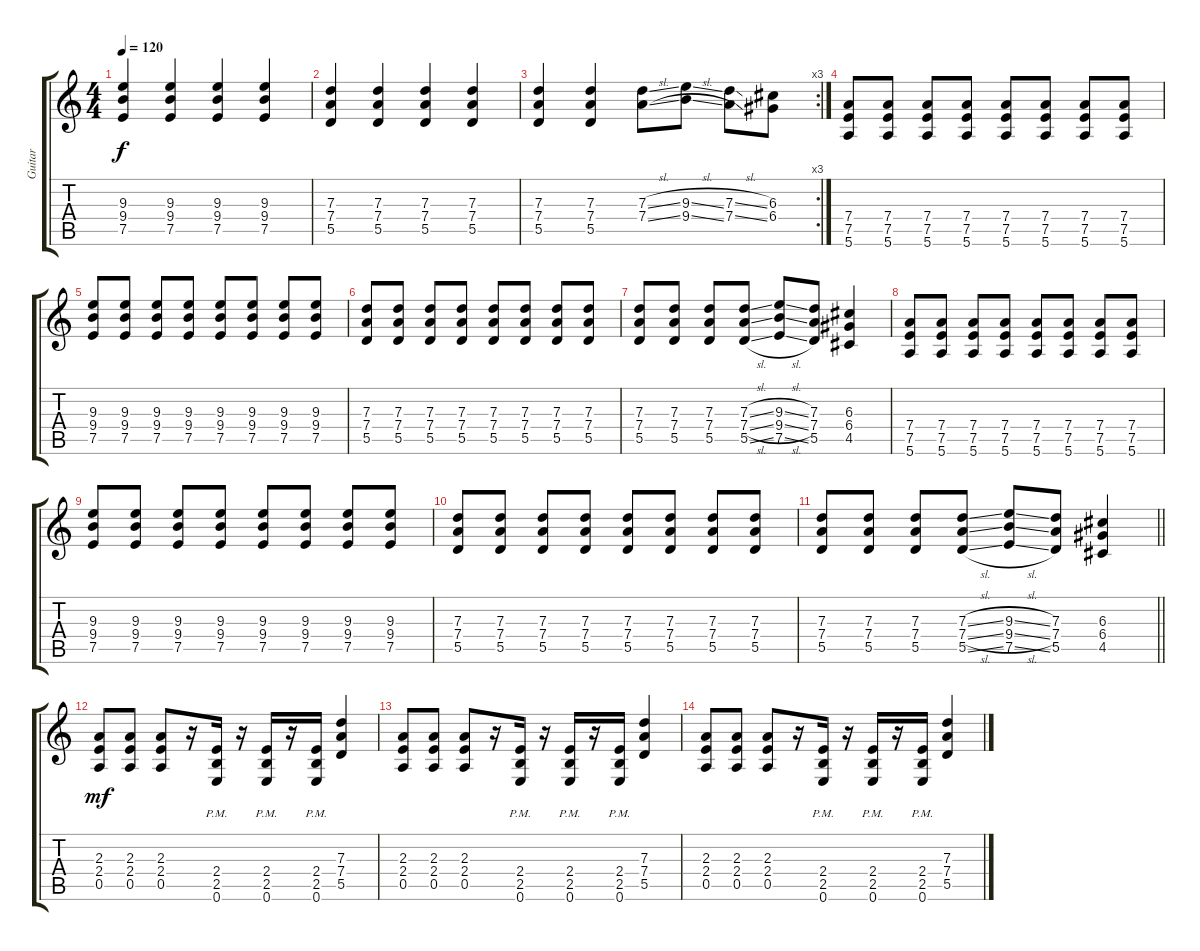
\track ("Guitar" "Guitar") {instrument overdrivenguitar}
\staff {score tabs}
\tuning (E4 B3 G3 D3 A2 E2) {hide}
\ts (4 4)
\tempo 120
\clef g2
\ks c
(9.3 9.4 7.5).4{dy f} (9.3 9.4 7.5).4 (9.3 9.4 7.5).4 (9.3 9.4 7.5).4 |
(7.3 7.4 5.5).4 (7.3 7.4 5.5).4 (7.3 7.4 5.5).4 (7.3 7.4 5.5).4 |
\rc 3
(7.3 7.4 5.5).4 (7.3 7.4 5.5).4 (7.3{sl} 7.4{sl}).8 (9.3{sl} 9.4{sl}).8 (7.3{sl} 7.4{sl}).8 (6.3 6.4).8 |
(7.4 7.5 5.6).8 (7.4 7.5 5.6).8 (7.4 7.5 5.6).8 (7.4 7.5 5.6).8 (7.4 7.5 5.6).8 (7.4 7.5 5.6).8 (7.4 7.5 5.6).8 (7.4 7.5 5.6).8 |
(9.3 9.4 7.5).8 (9.3 9.4 7.5).8 (9.3 9.4 7.5).8 (9.3 9.4 7.5).8 (9.3 9.4 7.5).8 (9.3 9.4 7.5).8 (9.3 9.4 7.5).8 (9.3 9.4 7.5).8 |
(7.3 7.4 5.5).8 (7.3 7.4 5.5).8 (7.3 7.4 5.5).8 (7.3 7.4 5.5).8 (7.3 7.4 5.5).8 (7.3 7.4 5.5).8 (7.3 7.4 5.5).8 (7.3 7.4 5.5).8 |
(7.3 7.4 5.5).8 (7.3 7.4 5.5).8 (7.3 7.4 5.5).8 (7.3{sl} 7.4{sl} 5.5{sl}).8 (9.3{sl} 9.4{sl} 7.5{sl}).8 (7.3 7.4 5.5).8 (6.3 6.4 4.5).4 |
(7.4 7.5 5.6).8 (7.4 7.5 5.6).8 (7.4 7.5 5.6).8 (7.4 7.5 5.6).8 (7.4 7.5 5.6).8 (7.4 7.5 5.6).8 (7.4 7.5 5.6).8 (7.4 7.5 5.6).8 |
(9.3 9.4 7.5).8 (9.3 9.4 7.5).8 (9.3 9.4 7.5).8 (9.3 9.4 7.5).8 (9.3 9.4 7.5).8 (9.3 9.4 7.5).8 (9.3 9.4 7.5).8 (9.3 9.4 7.5).8 |
(7.3 7.4 5.5).8 (7.3 7.4 5.5).8 (7.3 7.4 5.5).8 (7.3 7.4 5.5).8 (7.3 7.4 5.5).8 (7.3 7.4 5.5).8 (7.3 7.4 5.5).8 (7.3 7.4 5.5).8 |
\barLineRight lightlight
(7.3 7.4 5.5).8 (7.3 7.4 5.5).8 (7.3 7.4 5.5).8 (7.3{sl} 7.4{sl} 5.5{sl}).8 (9.3{sl} 9.4{sl} 7.5{sl}).8 (7.3 7.4 5.5).8 (6.3 6.4 4.5).4 |
(2.3 2.4 0.5).8{dy mf} (2.3 2.4 0.5).8 (2.3 2.4 0.5).8 r.16 (2.4{pm} 2.5{pm} 0.6{pm}).16 r.16 (2.4{pm} 2.5{pm} 0.6{pm}).16 r.16 (2.4{pm} 2.5{pm} 0.6{pm}).16 (7.3 7.4 5.5).4 |
(2.3 2.4 0.5).8 (2.3 2.4 0.5).8 (2.3 2.4 0.5).8 r.16 (2.4{pm} 2.5{pm} 0.6{pm}).16 r.16 (2.4{pm} 2.5{pm} 0.6{pm}).16 r.16 (2.4{pm} 2.5{pm} 0.6{pm}).16 (7.3 7.4 5.5).4 |
(2.3 2.4 0.5).8 (2.3 2.4 0.5).8 (2.3 2.4 0.5).8 r.16 (2.4{pm} 2.5{pm} 0.6{pm}).16 r.16 (2.4{pm} 2.5{pm} 0.6{pm}).16 r.16 (2.4{pm} 2.5{pm} 0.6{pm}).16 (7.3 7.4 5.5).4
